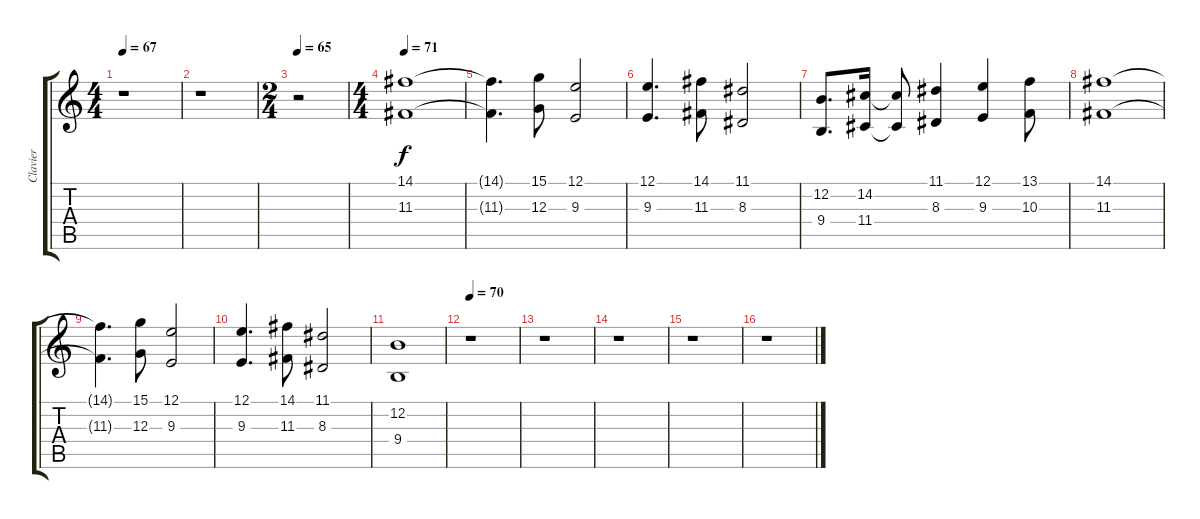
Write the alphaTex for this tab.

\track ("Clavier" "Clavier") {instrument sopranosax}
\staff {score tabs}
\tuning (E4 B3 G3 D3 A2 E2) {hide}
\ts (4 4)
\tempo 67
\clef g2
\ks c
r.1{dy f} |
r.1 |
\ts (2 4)
\tempo 65
r.2 |
\ts (4 4)
\tempo 68
\tempo 71
(14.1 11.3).1{volume 13} |
(14.1{t} 11.3{t}).4{d} (15.1 12.3).8 (12.1 9.3).2 |
(12.1 9.3).4{d} (14.1 11.3).8 (11.1 8.3).2 |
(12.2 9.4).8{d} (14.2 11.4).16 (14.2{t} 11.4{t}).8 (11.1 8.3).4 (12.1 9.3).4 (13.1 10.3).8 |
(14.1 11.3).1 |
(14.1{t} 11.3{t}).4{d} (15.1 12.3).8 (12.1 9.3).2 |
(12.1 9.3).4{d} (14.1 11.3).8 (11.1 8.3).2 |
(12.2 9.4).1{volume 6} |
\tempo 70
r.1 |
r.1 |
r.1 |
r.1 |
r.1
